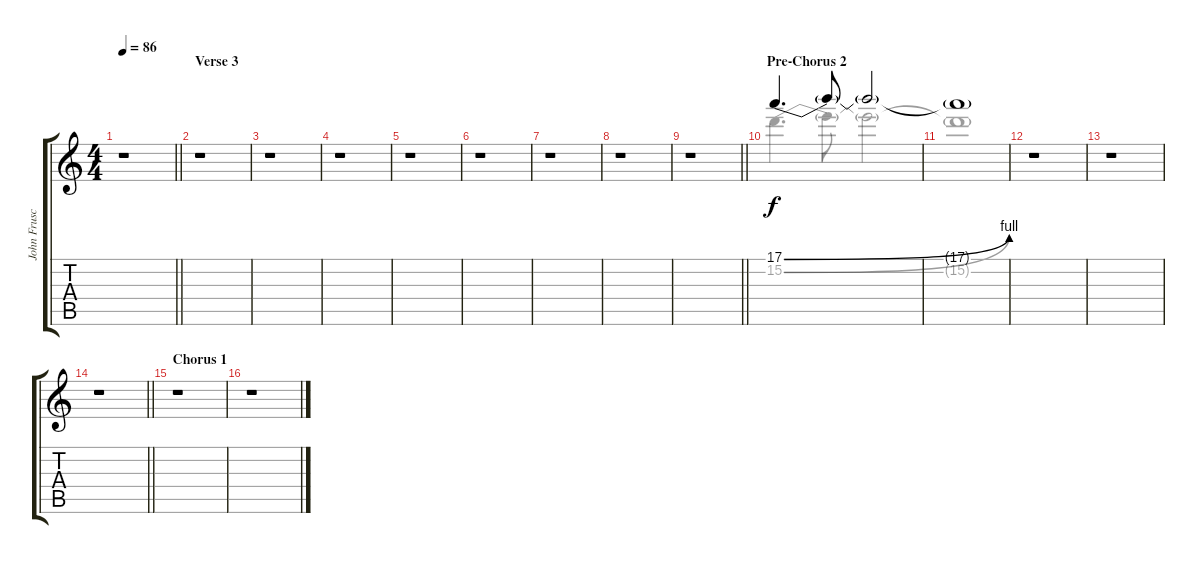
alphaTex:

\track ("John Frusciante | Gtr. 2" "John Frusc") {instrument distortionguitar}
\staff {score tabs}
\tuning (E4 B3 G3 D3 A2 E2) {hide}
\voice
\ts (4 4)
\tempo 86
\clef g2
\barLineRight lightlight
\ks c
r.1{dy f} |
\section ("" "Verse 3")
r.1 |
r.1 |
r.1 |
r.1 |
r.1 |
r.1 |
r.1 |
\barLineRight lightlight
r.1 |
\section ("" "Pre-Chorus 2")
17.1{be (bend 0 0 60 4)}.4{d} 17.1{t}.8 17.1{t}.2 |
17.1{t}.1 |
r.1 |
r.1 |
\barLineRight lightlight
r.1 |
\section ("" "Chorus 1")
r.1 |
r.1
\voice
\clef g2
\ottava regular
\simile none
\barLineRight lightlight
\ks c
|
|
|
|
|
|
|
|
\barLineRight lightlight
|
15.2{be (bend 0 0 60 4)}.4{d} 15.2{t}.8 15.2{t}.2 |
15.2{t}.1 |
|
|
\barLineRight lightlight
|
|
